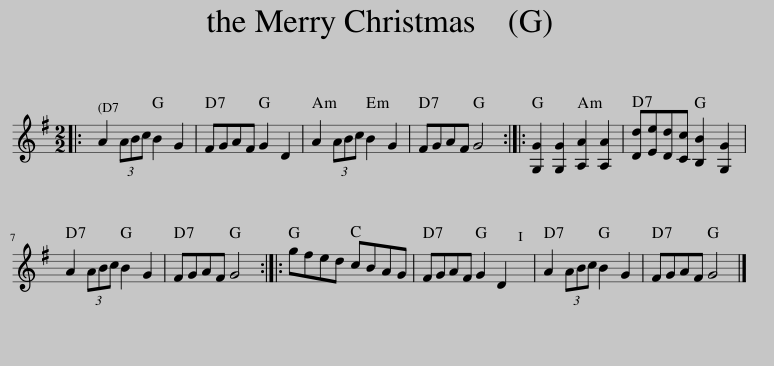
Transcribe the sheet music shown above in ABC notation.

X:1
L:1/8
M:2/2
I:linebreak $
K:G
V:1 treble
V:1
|: A2 (3ABc B2 G2 | FGAF G2 D2 | A2 (3ABc B2 G2 | FGAF G4 :: [G,G]2 [G,G]2 [A,A]2 [A,A]2 | %5
 [Dd][Ee][Dd][Cc] [B,B]2 [G,G]2 |$ A2 (3ABc B2 G2 | FGAF G4 :: gfed cBAG | FGAF G2 D2 | %10
 A2 (3ABc B2 G2 | FGAF G4 |] %12
